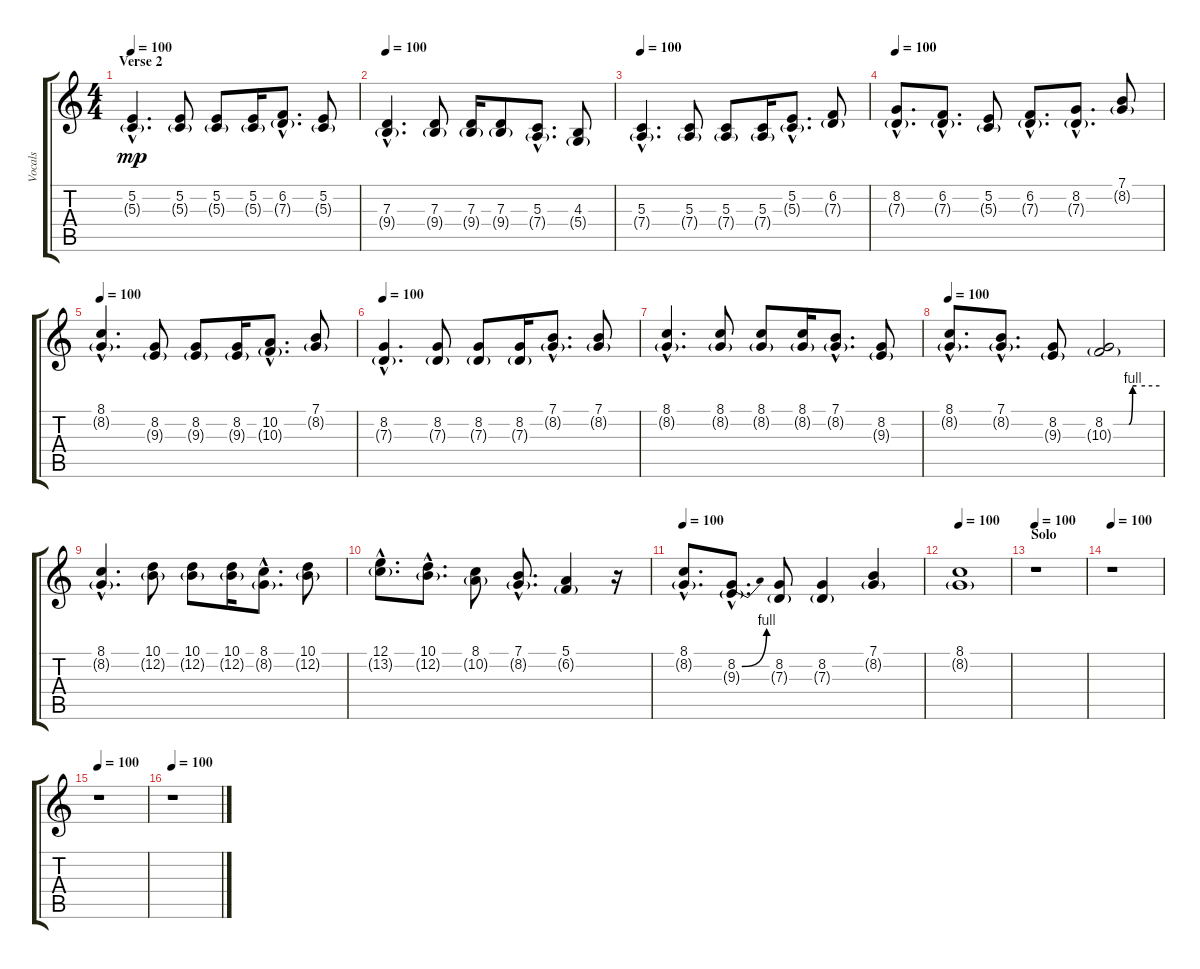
\track ("Vocals" "Vocals") {instrument lead2sawtooth}
\staff {score tabs}
\tuning (E4 B3 G3 D3 A2 E2) {hide}
\ts (4 4)
\section ("" "Verse 2")
\tempo 100
\clef g2
\ks c
(5.2{hac} 5.3{g hac}).4{d dy mp} (5.2 5.3{g}).8 (5.2 5.3{g}).8 (5.2 5.3{g}).16 (6.2{hac} 7.3{g hac}).8{d} (5.2 5.3{g}).8 |
\tempo 100
(7.3{hac} 9.4{g hac}).4{d} (7.3 9.4{g}).8 (7.3 9.4{g}).16 (7.3 9.4{g}).8 (5.3{hac} 7.4{g hac}).8{d} (4.3 5.4{g}).8 |
\tempo 100
(5.3{hac} 7.4{g hac}).4{d} (5.3 7.4{g}).8 (5.3 7.4{g}).8 (5.3 7.4{g}).16 (5.2{hac} 5.3{g hac}).8{d} (6.2 7.3{g}).8 |
\tempo 100
(8.2{hac} 7.3{g hac}).8{d} (6.2{hac} 7.3{g hac}).8{d} (5.2 5.3{g}).8 (6.2{hac} 7.3{g hac}).8{d} (8.2{hac} 7.3{g hac}).8{d} (7.1 8.2{g}).8 |
\tempo 100
(8.1{hac} 8.2{g hac}).4{d} (8.2 9.3{g}).8 (8.2 9.3{g}).8 (8.2 9.3{g}).16 (10.2{hac} 10.3{g hac}).8{d} (7.1 8.2{g}).8 |
\tempo 100
(8.2{hac} 7.3{g hac}).4{d} (8.2 7.3{g}).8 (8.2 7.3{g}).8 (8.2 7.3{g}).16 (7.1{hac} 8.2{g hac}).8{d} (7.1 8.2{g}).8 |
(8.1{hac} 8.2{g hac}).4{d} (8.1 8.2{g}).8 (8.1 8.2{g}).8 (8.1 8.2{g}).16 (7.1{hac} 8.2{g hac}).8{d} (8.2 9.3{g}).8 |
\tempo 100
(8.1{hac} 8.2{g hac}).8{d} (7.1{hac} 8.2{g hac}).8{d} (8.2 9.3{g}).8 (8.2{be (custom 0 0 20 0 25 4 30 4 60 4)} 10.3{g}).2 |
\section ("" "")
(8.1{hac} 8.2{g hac}).4{d} (10.1 12.2{g}).8 (10.1 12.2{g}).8 (10.1 12.2{g}).16 (8.1{hac} 8.2{g hac}).8{d} (10.1 12.2{g}).8 |
(12.1{hac} 13.2{g hac}).8{d} (10.1{hac} 12.2{g hac}).8{d} (8.1 10.2{g}).8 (7.1{hac} 8.2{g hac}).8{d} (5.1 6.2{g}).4 r.16 |
\tempo 100
(8.1{hac} 8.2{g hac}).8{d} (8.2{be (bend 0 0 60 4) hac} 9.3{g hac}).8{d} (8.2 7.3{g}).8 (8.2 7.3{g}).4 (7.1 8.2{g}).4 |
\tempo 100
(8.1 8.2{g}).1 |
\section ("" "Solo")
\tempo 100
r.1 |
\tempo 100
r.1 |
\tempo 100
r.1 |
\tempo 100
r.1
